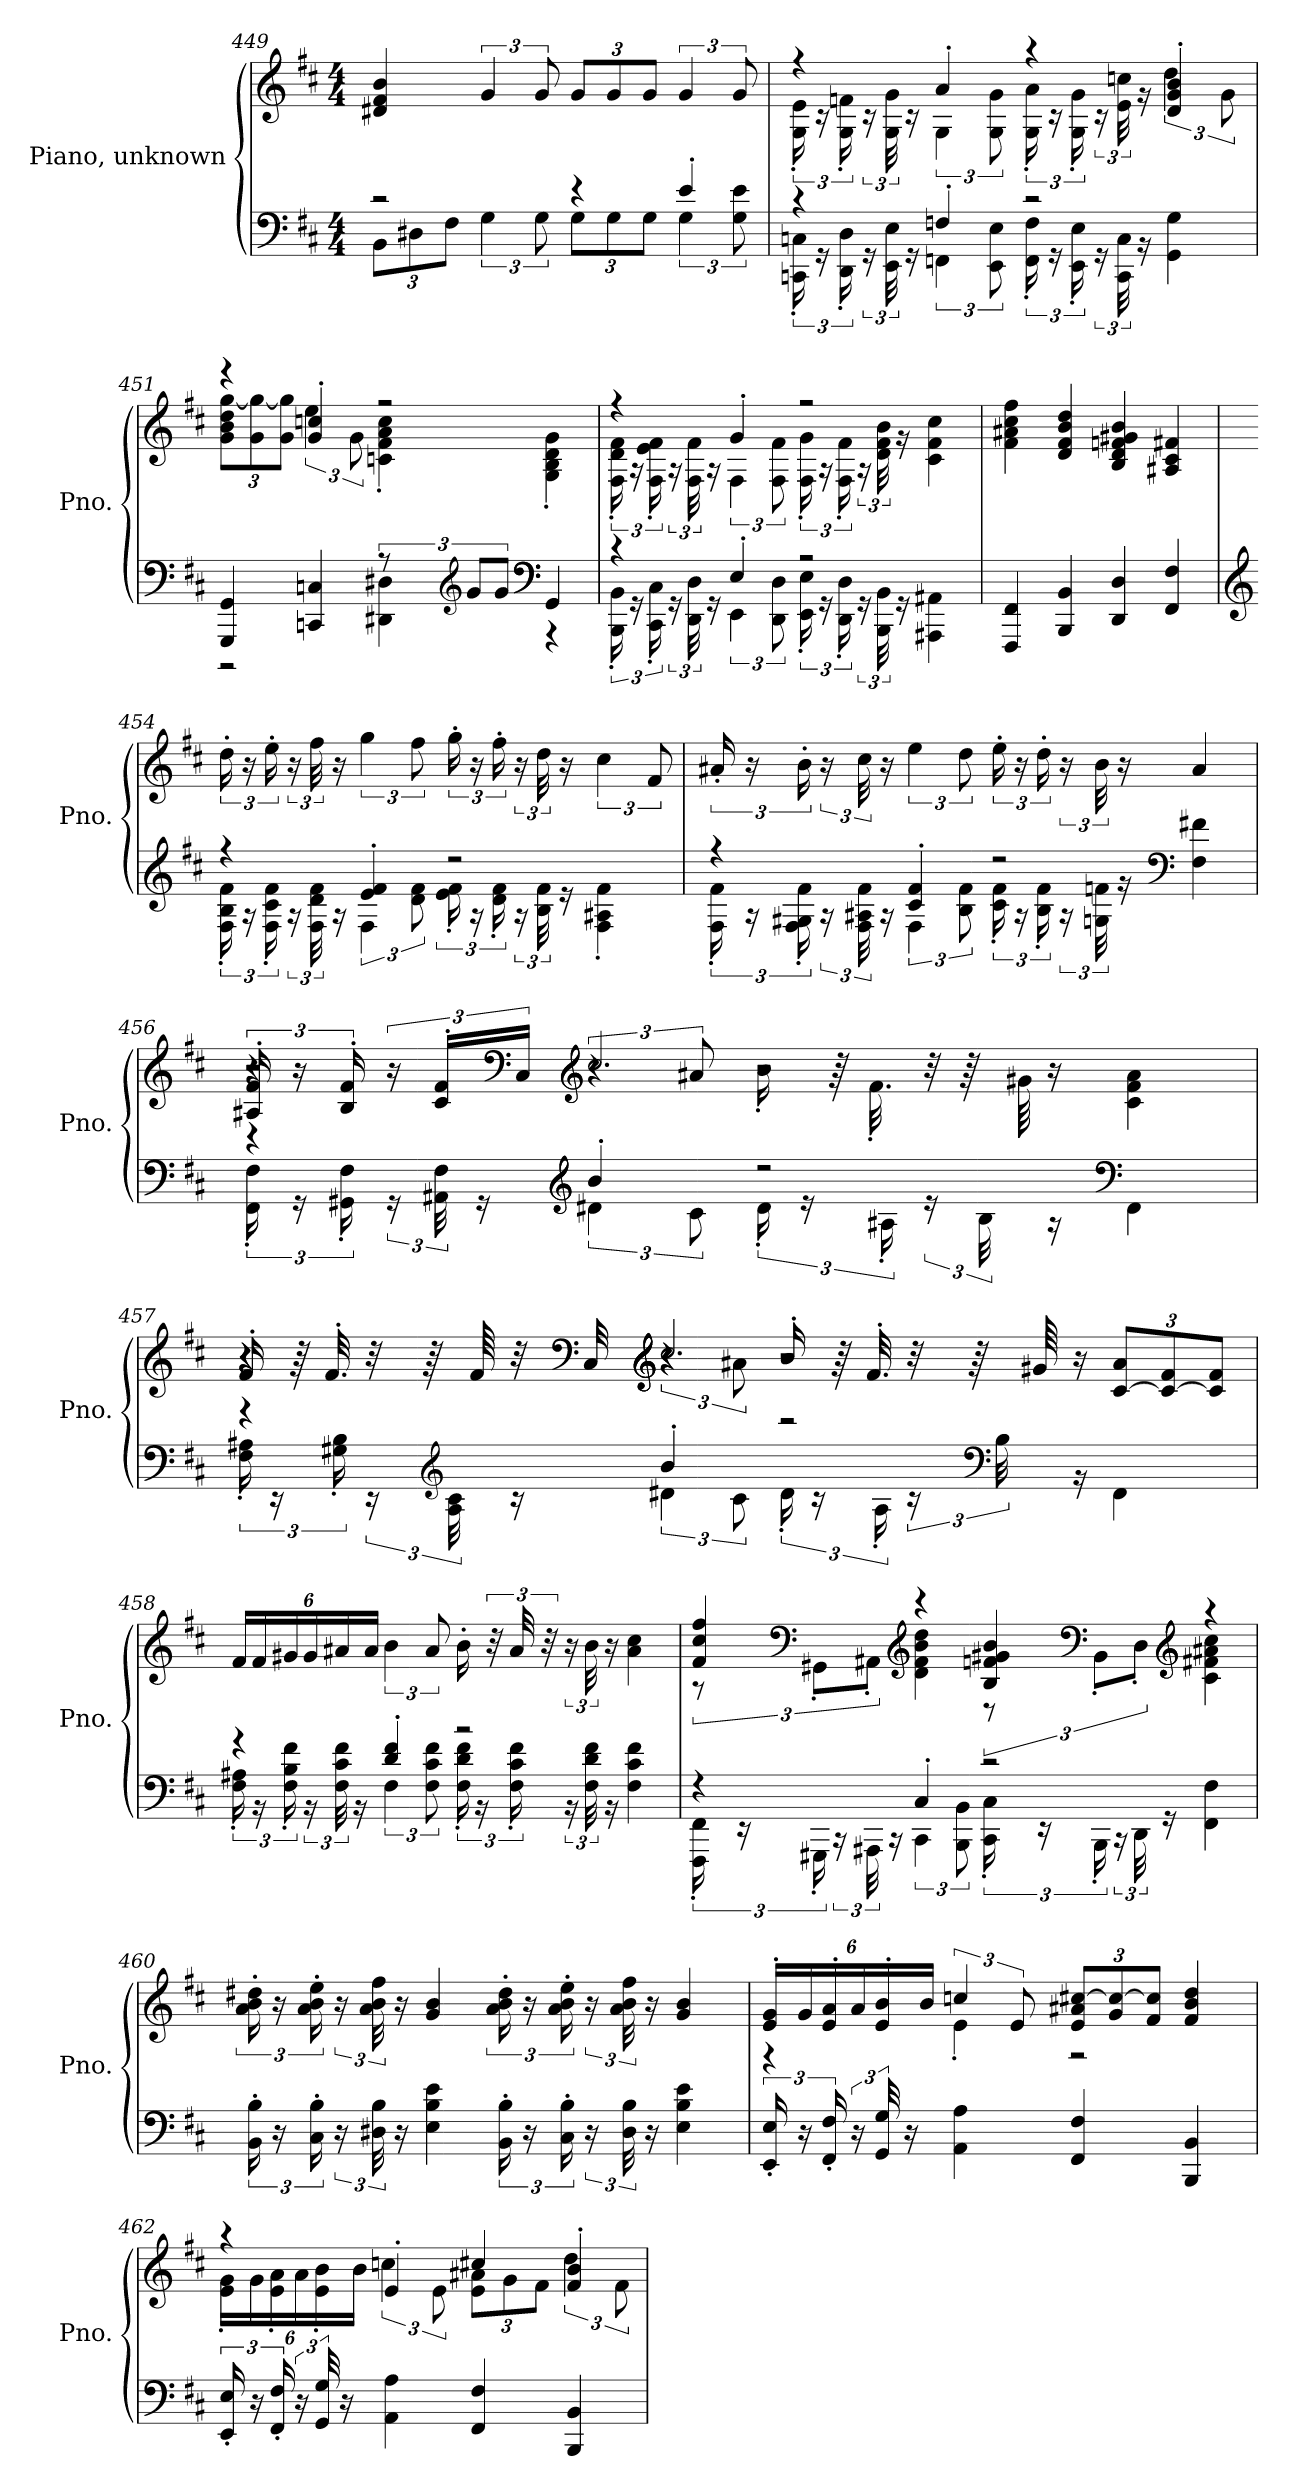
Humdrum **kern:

**kern	**kern
*part1	*part1
*staff2	*staff1
*I"Piano, unknown	*
*I'Pno.	*
*clefF4	*clefG2
*k[f#c#]	*k[f#c#]
*M4/4	*M4/4
=449	=449
*^	*
*	*Xbrackettup	*
2r	12BB\L	4d#X/ 4f#/ 4b/
.	12D#X\	.
.	12F#\J	.
*	*brackettup	*
.	6G\	6g/
.	12G\	12g/
*	*Xbrackettup	*Xbrackettup
4r	12G\L	12g/L
.	12G\	12g/
.	12G\J	12g/J
*	*brackettup	*brackettup
4e'/	6G\	6g/
.	12G\ 12e\	12g/
!!LO:LB:g=z
=450	=450	=450
*	*	*^
4r	24CCn\' 24Cn\'	4r	24G\' 24e\'
.	24r	.	24r
.	24DD\' 24D\'	.	24G\' 24fn\'
.	24r	.	24r
.	48EE\ 48E\	.	48G\ 48g\
.	16r	.	16r
4Fn'/	6FFn\	4a'/	6G\
.	12EE\ 12E\	.	12G\ 12g\
2r	24FF\' 24F\'	4r	24G\' 24a\'
.	24r	.	24r
.	24EE\' 24E\'	.	24G\' 24g\'
.	24r	.	24r
.	48CC\ 48C\	.	48e\ 48ccn\
.	16r	.	16r
.	4GG\ 4G\	4d/' 4g/' 4b/'	6dd\
.	.	.	12g\
=451	=451	=451	=451
*	*	*	*Xbrackettup
4GGG/ 4GG/	2r	4r	12g\ 12b\ 12dd\ [12gg\L
.	.	.	12g\ 12gg\_
.	.	.	12g\ 12gg\]J
*	*	*	*brackettup
4CCn/ 4Cn/	.	4g/' 4ccn/'	6ee\
.	.	.	12g\
12r	4DD#X\ 4D#X\	2r	4cn\' 4f#\' 4a\' 4cc\'
*clefG2	*	*	*
12g/L	.	.	.
12g/J	.	.	.
*clefF4	*	*	*
4GG/	4r	.	4G\' 4B\' 4d\' 4g\'
!!LO:PB:g=z	!!
=452	=452	=452	=452
4r	24BBB\' 24BB\'	4r	24F#\' 24d\' 24f#\'
.	24r	.	24r
.	24CC#\' 24C#\'	.	24F#\' 24e\' 24f#\'
.	24r	.	24r
.	48DD\ 48D\	.	48F#\ 48f#\
.	16r	.	16r
4E'/	6EE\	4g'/	6F#\
.	12DD\ 12D\	.	12F#\ 12f#\
2r	24EE\' 24E\'	2r	24F#\' 24g\'
.	24r	.	24r
.	24DD\' 24D\'	.	24F#\' 24f#\'
.	24r	.	24r
.	48BBB\ 48BB\	.	48d\ 48f#\ 48b\
.	16r	.	16r
.	4AAA#X\ 4AA#X\	.	4c#\ 4f#\ 4cc#\
*v	*v	*	*
*	*v	*v
=453	=453
4FFF#/ 4FF#/	4f#\ 4a#X\ 4cc#\ 4ff#\
4BBB/ 4BB/	4d/ 4f#/ 4b/ 4dd/
4DD/ 4D/	4B/ 4d/ 4fn/ 4g#X/ 4b/
4FF#/ 4F#/	4A#X/ 4c#/ 4f#X/
!!LO:LB:g=z
=454	=454
*clefG2	*
*^	*
4r	24F#\' 24B\' 24f#\'	24dd'\
.	24r	24r
.	24F#\' 24c#\' 24f#\'	24ee'\
.	24r	24r
.	48F#\ 48d\ 48f#\	48ff#\
.	16r	16r
4e/' 4f#/'	6F#\	6gg\
.	12d\ 12f#\	12ff#\
2r	24e\' 24f#\'	24gg'\
.	24r	24r
.	24d\' 24f#\'	24ff#'\
.	24r	24r
.	48B\ 48f#\	48dd\
.	16r	16r
.	4F#\' 4A#X\' 4f#\'	6cc#\
.	.	12f#/
=455	=455	=455
4r	24F#\' 24f#\'	24a#X'/
.	24r	24r
.	24F#\' 24G#X\' 24f#\'	24b'\
.	24r	24r
.	48F#\ 48A#X\ 48f#\	48cc#\
.	16r	16r
4c#/' 4f#/'	6F#\	6ee\
.	12B\ 12f#\	12dd\
2r	24c#\' 24f#\'	24ee'\
.	24r	24r
.	24B\' 24f#\'	24dd'\
.	24r	24r
.	48Gn\ 48fn\	48b\
.	16r	16r
*clefF4	*	*
.	4F#\ 4f#X\	4a#/
!!LO:LB:g=z
=456	=456	=456
*	*	*^
*	*	*	*^
4r	24FF#\' 24F#\'	4r	2r	24A#X/' 24f#/'
.	24r	.	.	24r
.	24GG#X\' 24F#\'	.	.	24B/' 24f#/'
.	24r	.	.	24r
.	48AA#X\ 48F#\	.	.	24c#/' 24f#/'LL
.	16r	.	.	.
*	*	*clefF4	*	*
.	.	.	.	24C#/JJ
*clefG2	*	*clefG2	*	*
4b'/	6d#X\	2.cc#/	.	6r
.	12c#\	.	.	12a#X/
2r	24d#'\	.	16b'\	2r
.	24r	.	.	.
.	.	.	64r	.
.	.	.	32.f#'\	.
.	24A#X'\	.	.	.
.	24r	.	32r	.
.	.	.	64r	.
.	48B\	.	.	.
.	.	.	64g#X\	.
.	16r	.	16r	.
*clefF4	*	*	*	*
.	4FF#\	.	4c#\ 4f#\ 4a#\	.
!!LO:LB:g=z	!!	!!
=457	=457	=457	=457	=457
4r	24F#\' 24A#X\'	4r	4r	16f#'/
.	24r	.	.	.
.	.	.	.	64r
.	.	.	.	32.f#'/
.	24G#X\' 24B\'	.	.	.
.	24r	.	.	32r
.	.	.	.	64r
*clefG2	*	*	*	*
.	48A#\ 48c#\	.	.	.
.	.	.	.	64f#/
.	16r	.	.	32r
*	*	*clefF4	*	*
.	.	.	.	32C#/
*	*	*clefG2	*	*
4b'/	6d#X\	2.cc#/	6r	4r
.	12c#\	.	12a#X\	.
2r	24d#'\	.	2r	16b'/
.	24r	.	.	.
.	.	.	.	64r
.	.	.	.	32.f#'/
.	24A#'\	.	.	.
.	24r	.	.	32r
.	.	.	.	64r
*clefF4	*	*	*	*
.	48B\	.	.	.
.	.	.	.	64g#X/
.	16r	.	.	16r
*	*	*	*	*Xbrackettup
.	4FF#\	.	.	[12c#/ 12a#/L
.	.	.	.	12c#/_ 12f#/
.	.	.	.	12c#/] 12f#/J
*	*	*v	*v	*v
!!LO:LB:g=z
=458	=458	=458
4r	24F#\' 24A#X\'	24f#/LL
.	24r	24f#/
.	24F#\' 24B\' 24f#\'	24g#X/
.	24r	24g#/
.	48F#\ 48c#\ 48f#\	24a#X/
.	16r	.
.	.	24a#/JJ
*	*	*brackettup
4d/' 4f#/'	6F#\	6b\
.	12F#\ 12c#\ 12f#\	12a#/
2r	24F#\' 24d\' 24f#\'	16b'\
.	24r	.
.	.	48r
.	24F#\' 24c#\' 24f#\'	48a#/
.	.	48r
.	24r	24r
.	48F#\ 48d\ 48f#\	48b\
.	16r	16r
.	4F#\ 4c#\ 4f#\	4a#\ 4cc#\
=459	=459	=459
*	*	*^
4r	24FFF#\' 24FF#\'	4f#/ 4cc#/ 4ff#/	12r
.	24r	.	.
*	*	*clefF4	*
.	24GGG#X'\	.	12GG#X'\L
.	24r	.	.
.	48AAA#X\	.	12AA#X'\J
.	16r	.	.
*	*	*clefG2	*
4C#'/	6CC#\	4r	4d\ 4f#\ 4b\ 4dd\
.	12BBB\ 12BB\	.	.
2r	24CC#\' 24C#\'	4B/ 4fn/ 4g#X/ 4b/	12r
.	24r	.	.
*	*	*clefF4	*
.	24BBB'\	.	12BB'\L
.	24r	.	.
.	48DD\	.	12D'\J
.	16r	.	.
*	*	*clefG2	*
.	4FF#\ 4F#\	4r	4c#\ 4f#X\ 4a#X\ 4cc#\
*v	*v	*	*
*	*v	*v
!!LO:LB:g=z
=460	=460
24BB\' 24B\'	24a\' 24b\' 24dd#X\'
24r	24r
24C#\' 24B\'	24a\' 24b\' 24ee\'
24r	24r
48D#X\ 48B\	48a\ 48b\ 48ff#\
16r	16r
4E\ 4B\ 4e\	4g/ 4b/
24BB\' 24B\'	24a\' 24b\' 24dd#\'
24r	24r
24C#\' 24B\'	24a\' 24b\' 24ee\'
24r	24r
48D#\ 48B\	48a\ 48b\ 48ff#\
16r	16r
4E\ 4B\ 4e\	4g/ 4b/
=461	=461
*	*Xbrackettup
*	*^
24EE/' 24E/'	24e/' 24g/'LL	4r
24r	24g/	.
24FF#/' 24F#/'	24e/' 24a/'	.
24r	24a/	.
48GG/ 48G/	24e/' 24b/'	.
16r	.	.
.	24b/JJ	.
*	*brackettup	*
4AA\ 4A\	6ccn/	4e'\
.	12e/	.
*	*Xbrackettup	*
4FF#/ 4F#/	12e/ 12a#X/ [12cc#X/L	2r
.	12g/ 12cc#/_	.
.	12f#/ 12cc#/]J	.
4BBB/ 4BB/	4f#/ 4b/ 4dd/	.
!!LO:PB:g=z	!!
=462	=462	=462
24EE/' 24E/'	4r	24e\' 24g\'LL
24r	.	24g\
24FF#/' 24F#/'	.	24e\' 24a\'
24r	.	24a\
48GG/ 48G/	.	24e\' 24b\'
16r	.	.
.	.	24b\JJ
*	*	*brackettup
4AA\ 4A\	4e'/	6ccn\
.	.	12e\
*	*	*Xbrackettup
4FF#/ 4F#/	4cc#X/	12e\ 12a#X\L
.	.	12g\
.	.	12f#\J
*	*	*brackettup
4BBB/ 4BB/	4f#/' 4b/'	6dd\
.	.	12f#\
*	*v	*v
=	=
*-	*-
